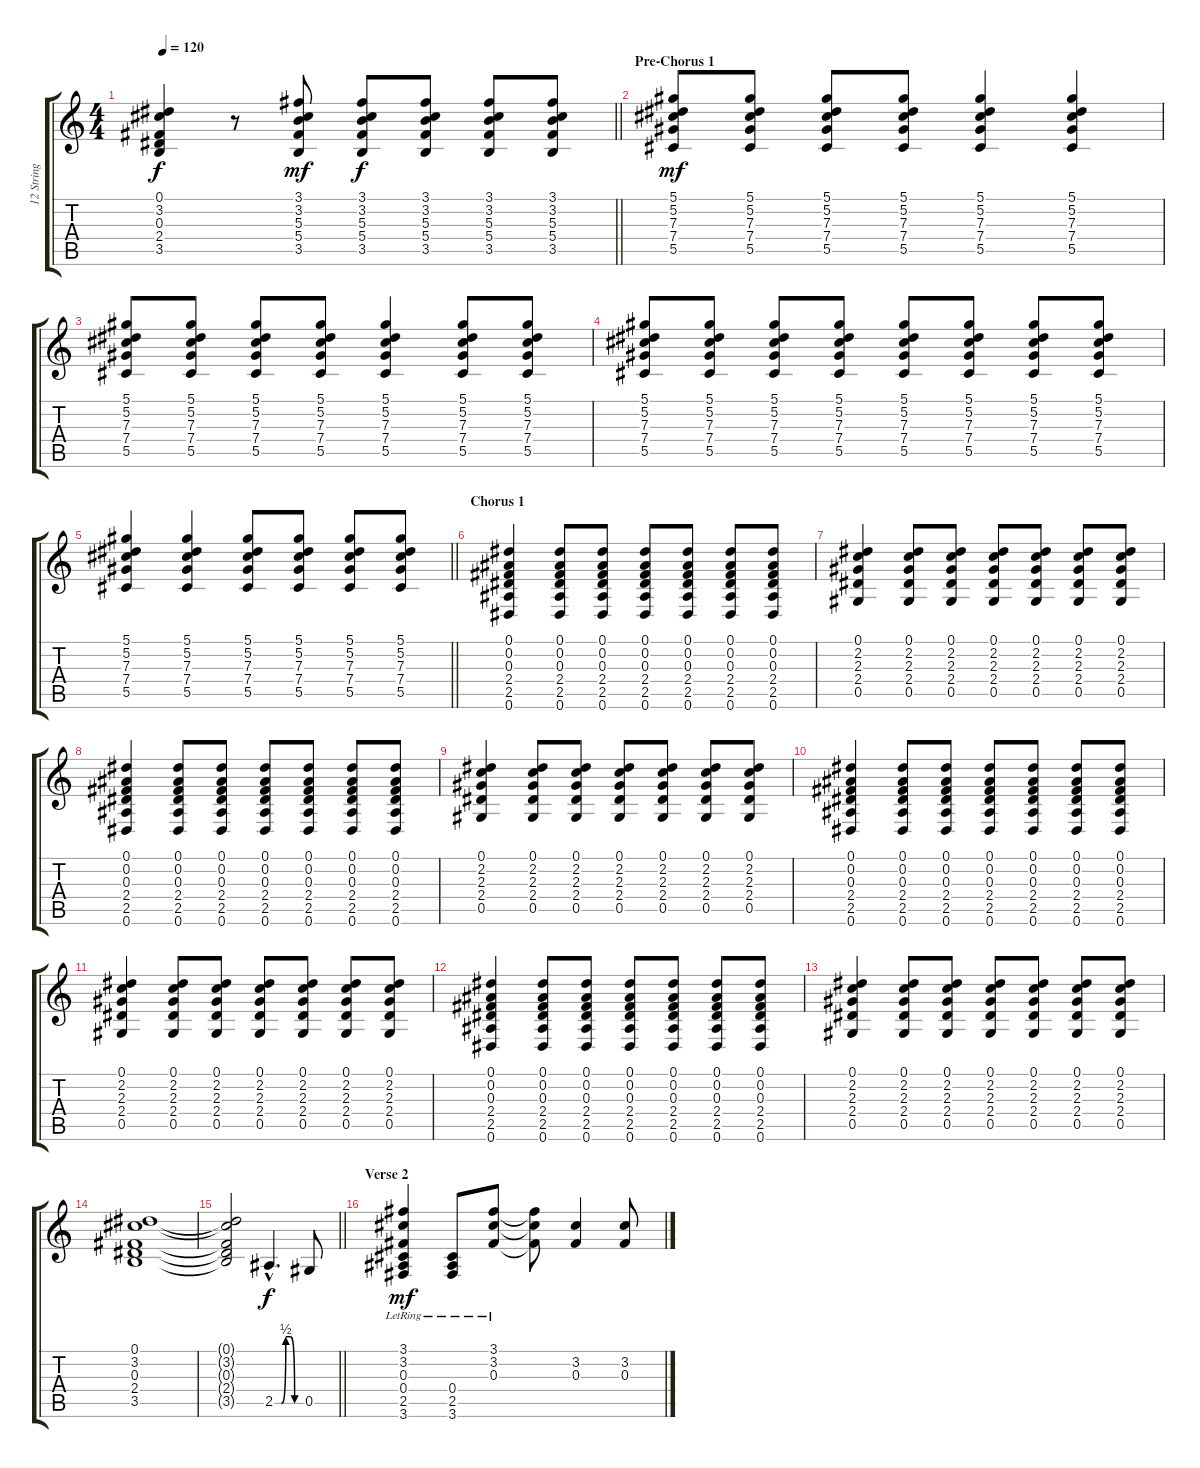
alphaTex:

\track ("12 String Guitar" "12 String ") {instrument acousticguitarsteel}
\staff {score tabs}
\tuning (Eb4 Bb3 Gb3 Db3 Ab2 Eb2) {hide}
\ts (4 4)
\tempo 120
\clef g2
\barLineRight lightlight
\ks c
(0.1{t} 3.2{t} 0.3{t} 2.4{t} 3.5{t}).4{dy f} r.8 (3.1 3.2 5.3 5.4 3.5).8{dy mf} (3.1 3.2 5.3 5.4 3.5).8{dy f} (3.1 3.2 5.3 5.4 3.5).8 (3.1 3.2 5.3 5.4 3.5).8 (3.1 3.2 5.3 5.4 3.5).8 |
\section ("" "Pre-Chorus 1")
(5.1 5.2 7.3 7.4 5.5).8{dy mf} (5.1 5.2 7.3 7.4 5.5).8 (5.1 5.2 7.3 7.4 5.5).8 (5.1 5.2 7.3 7.4 5.5).8 (5.1 5.2 7.3 7.4 5.5).4 (5.1 5.2 7.3 7.4 5.5).4 |
(5.1 5.2 7.3 7.4 5.5).8 (5.1 5.2 7.3 7.4 5.5).8 (5.1 5.2 7.3 7.4 5.5).8 (5.1 5.2 7.3 7.4 5.5).8 (5.1 5.2 7.3 7.4 5.5).4 (5.1 5.2 7.3 7.4 5.5).8 (5.1 5.2 7.3 7.4 5.5).8 |
(5.1 5.2 7.3 7.4 5.5).8 (5.1 5.2 7.3 7.4 5.5).8 (5.1 5.2 7.3 7.4 5.5).8 (5.1 5.2 7.3 7.4 5.5).8 (5.1 5.2 7.3 7.4 5.5).8 (5.1 5.2 7.3 7.4 5.5).8 (5.1 5.2 7.3 7.4 5.5).8 (5.1 5.2 7.3 7.4 5.5).8 |
\barLineRight lightlight
(5.1 5.2 7.3 7.4 5.5).4 (5.1 5.2 7.3 7.4 5.5).4 (5.1 5.2 7.3 7.4 5.5).8 (5.1 5.2 7.3 7.4 5.5).8 (5.1 5.2 7.3 7.4 5.5).8 (5.1 5.2 7.3 7.4 5.5).8 |
\section ("" "Chorus 1")
(0.1 0.2 0.3 2.4 2.5 0.6).4 (0.1 0.2 0.3 2.4 2.5 0.6).8 (0.1 0.2 0.3 2.4 2.5 0.6).8 (0.1 0.2 0.3 2.4 2.5 0.6).8 (0.1 0.2 0.3 2.4 2.5 0.6).8 (0.1 0.2 0.3 2.4 2.5 0.6).8 (0.1 0.2 0.3 2.4 2.5 0.6).8 |
(0.1 2.2 2.3 2.4 0.5).4 (0.1 2.2 2.3 2.4 0.5).8 (0.1 2.2 2.3 2.4 0.5).8 (0.1 2.2 2.3 2.4 0.5).8 (0.1 2.2 2.3 2.4 0.5).8 (0.1 2.2 2.3 2.4 0.5).8 (0.1 2.2 2.3 2.4 0.5).8 |
(0.1 0.2 0.3 2.4 2.5 0.6).4 (0.1 0.2 0.3 2.4 2.5 0.6).8 (0.1 0.2 0.3 2.4 2.5 0.6).8 (0.1 0.2 0.3 2.4 2.5 0.6).8 (0.1 0.2 0.3 2.4 2.5 0.6).8 (0.1 0.2 0.3 2.4 2.5 0.6).8 (0.1 0.2 0.3 2.4 2.5 0.6).8 |
(0.1 2.2 2.3 2.4 0.5).4 (0.1 2.2 2.3 2.4 0.5).8 (0.1 2.2 2.3 2.4 0.5).8 (0.1 2.2 2.3 2.4 0.5).8 (0.1 2.2 2.3 2.4 0.5).8 (0.1 2.2 2.3 2.4 0.5).8 (0.1 2.2 2.3 2.4 0.5).8 |
(0.1 0.2 0.3 2.4 2.5 0.6).4 (0.1 0.2 0.3 2.4 2.5 0.6).8 (0.1 0.2 0.3 2.4 2.5 0.6).8 (0.1 0.2 0.3 2.4 2.5 0.6).8 (0.1 0.2 0.3 2.4 2.5 0.6).8 (0.1 0.2 0.3 2.4 2.5 0.6).8 (0.1 0.2 0.3 2.4 2.5 0.6).8 |
(0.1 2.2 2.3 2.4 0.5).4 (0.1 2.2 2.3 2.4 0.5).8 (0.1 2.2 2.3 2.4 0.5).8 (0.1 2.2 2.3 2.4 0.5).8 (0.1 2.2 2.3 2.4 0.5).8 (0.1 2.2 2.3 2.4 0.5).8 (0.1 2.2 2.3 2.4 0.5).8 |
(0.1 0.2 0.3 2.4 2.5 0.6).4 (0.1 0.2 0.3 2.4 2.5 0.6).8 (0.1 0.2 0.3 2.4 2.5 0.6).8 (0.1 0.2 0.3 2.4 2.5 0.6).8 (0.1 0.2 0.3 2.4 2.5 0.6).8 (0.1 0.2 0.3 2.4 2.5 0.6).8 (0.1 0.2 0.3 2.4 2.5 0.6).8 |
(0.1 2.2 2.3 2.4 0.5).4 (0.1 2.2 2.3 2.4 0.5).8 (0.1 2.2 2.3 2.4 0.5).8 (0.1 2.2 2.3 2.4 0.5).8 (0.1 2.2 2.3 2.4 0.5).8 (0.1 2.2 2.3 2.4 0.5).8 (0.1 2.2 2.3 2.4 0.5).8 |
(0.1 3.2 0.3 2.4 3.5).1 |
\barLineRight lightlight
(0.1{t} 3.2{t} 0.3{t} 2.4{t} 3.5{t}).2 2.5{be (custom 0 0 15 0 25 2 35 2 45 0 60 0) hac}.4{d dy f} 0.5.8 |
\section ("" "Verse 2")
(3.1{lr} 3.2{lr} 0.3{lr} 0.4 2.5 3.6).4{dy mf} (0.4{lr} 2.5{lr} 3.6{lr}).8 (3.1{lr} 3.2 0.3).8 (3.1{t} 3.2{t} 0.3{t}).8 (3.2 0.3).4 (3.2 0.3).8
